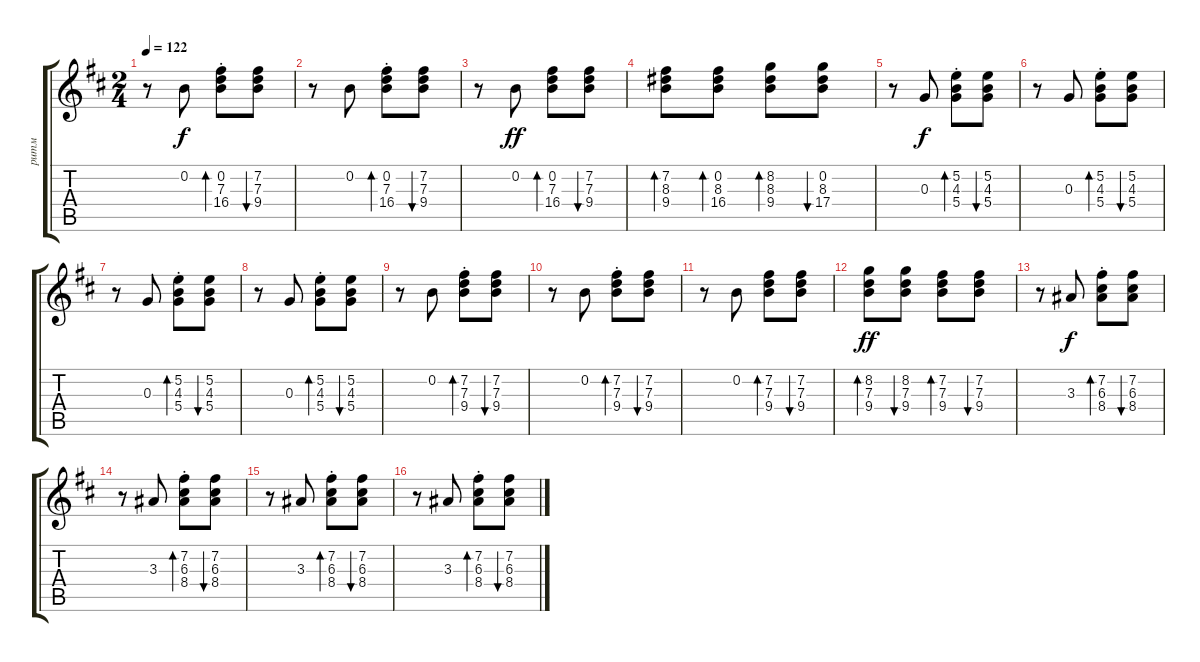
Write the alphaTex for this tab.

\track ("ритм" "ритм") {instrument acousticguitarsteel}
\staff {score tabs}
\tuning (Bb5 B3 G3 D3 A2 E2) {hide}
\ts (2 4)
\tempo 122
\clef g2
\ks bminor
r.8{dy f} 0.2.8 (0.2{st} 7.3{st} 16.4{st}).8{bd 120} (7.2 7.3 9.4).8{bu 120} |
r.8 0.2.8 (0.2{st} 7.3{st} 16.4{st}).8{bd 120} (7.2 7.3 9.4).8{bu 120} |
r.8 0.2.8{dy ff} (0.2 7.3 16.4).8{bd 120} (7.2 7.3 9.4).8{bu 120} |
(7.2 8.3 9.4).8{bd 120} (0.2 8.3 16.4).8{bd 120} (8.2 8.3 9.4).8{bd 120} (0.2 8.3 17.4).8{bu 120} |
r.8 0.3.8{dy f} (5.2{st} 4.3{st} 5.4{st}).8{bd 120} (5.2 4.3 5.4).8{bu 120} |
r.8 0.3.8 (5.2{st} 4.3{st} 5.4{st}).8{bd 120} (5.2 4.3 5.4).8{bu 120} |
r.8 0.3.8 (5.2{st} 4.3{st} 5.4{st}).8{bd 120} (5.2 4.3 5.4).8{bu 120} |
r.8 0.3.8 (5.2{st} 4.3{st} 5.4{st}).8{bd 120} (5.2 4.3 5.4).8{bu 120} |
r.8 0.2.8 (7.2{st} 7.3{st} 9.4{st}).8{bd 120} (7.2 7.3 9.4).8{bu 120} |
r.8 0.2.8 (7.2{st} 7.3{st} 9.4{st}).8{bd 120} (7.2 7.3 9.4).8{bu 120} |
r.8 0.2.8 (7.2 7.3 9.4).8{bd 120} (7.2 7.3 9.4).8{bu 120} |
(8.2 7.3 9.4).8{bd 120 dy ff} (8.2 7.3 9.4).8{bu 120} (7.2 7.3 9.4).8{bd 120} (7.2 7.3 9.4).8{bu 120} |
r.8 3.3.8{dy f} (7.2{st} 6.3{st} 8.4{st}).8{bd 120} (7.2 6.3 8.4).8{bu 120} |
r.8 3.3.8 (7.2{st} 6.3{st} 8.4{st}).8{bd 120} (7.2 6.3 8.4).8{bu 120} |
r.8 3.3.8 (7.2{st} 6.3{st} 8.4{st}).8{bd 120} (7.2 6.3 8.4).8{bu 120} |
r.8 3.3.8 (7.2{st} 6.3{st} 8.4{st}).8{bd 120} (7.2 6.3 8.4).8{bu 120}
